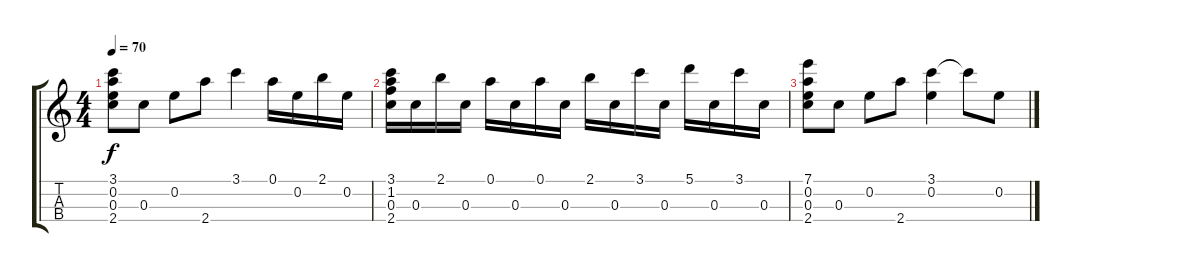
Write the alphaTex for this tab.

\track "" {instrument acousticguitarnylon}
\staff {score tabs}
\tuning (A4 E4 C4 G4) {hide}
\ts (4 4)
\tempo 70
\clef g2
\ks c
(3.1 0.2 0.3 2.4).8{dy f} 0.3.8 0.2.8 2.4.8 3.1.4 0.1.16 0.2.16 2.1.16 0.2.16 |
(3.1 1.2 0.3 2.4).16 0.3.16 2.1.16 0.3.16 0.1.16 0.3.16 0.1.16 0.3.16 2.1.16 0.3.16 3.1.16 0.3.16 5.1.16 0.3.16 3.1.16 0.3.16 |
(7.1 0.2 0.3 2.4).8 0.3.8 0.2.8 2.4.8 (3.1 0.2).4 3.1{t}.8 0.2.8
